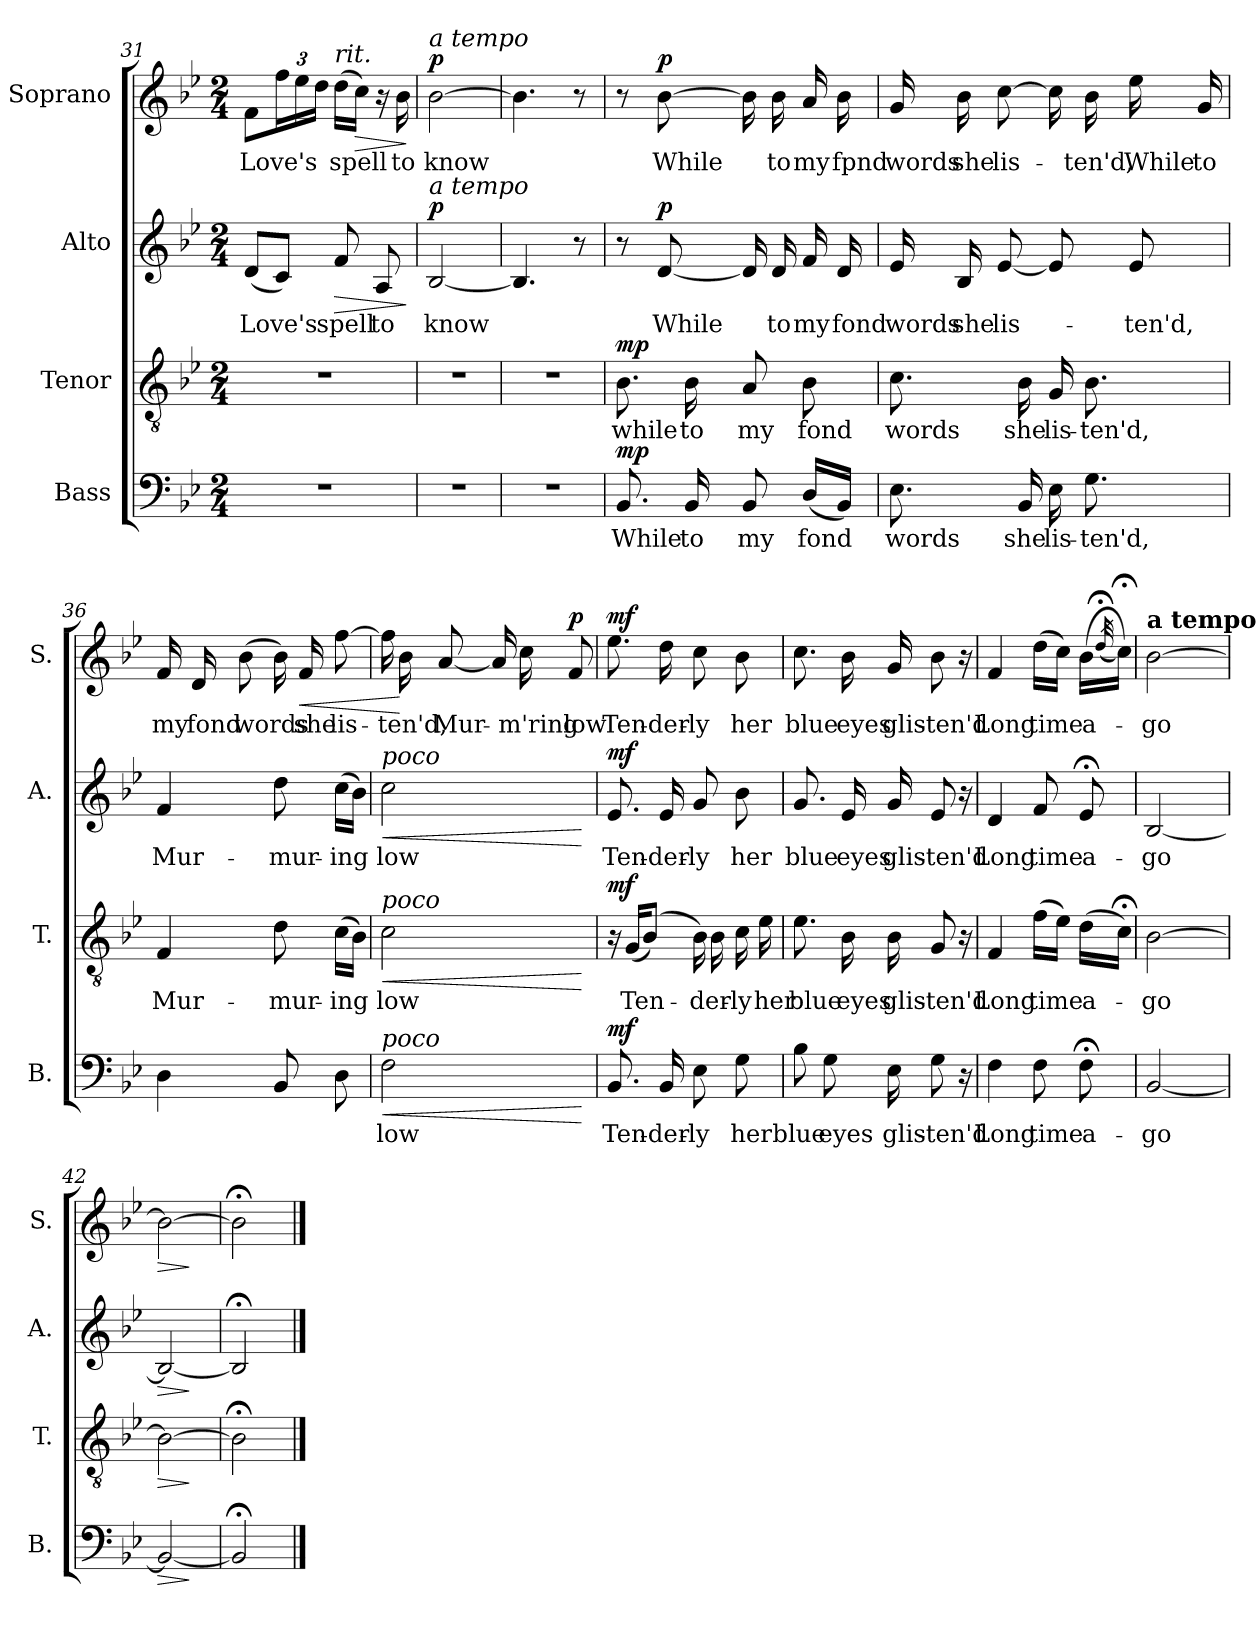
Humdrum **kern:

**kern	**text	**dynam	**kern	**text	**dynam	**kern	**text	**dynam	**kern	**text	**dynam
*part4	*part4	*part4	*part3	*part3	*part3	*part2	*part2	*part2	*part1	*part1	*part1
*staff4	*staff4	*staff4	*staff3	*staff3	*staff3	*staff2	*staff2	*staff2	*staff1	*staff1	*staff1
*I"Bass	*	*	*I"Tenor	*	*	*I"Alto	*	*	*I"Soprano	*	*
*I'B.	*	*	*I'T.	*	*	*I'A.	*	*	*I'S.	*	*
*clefF4	*	*	*clefGv2	*	*	*clefG2	*	*	*clefG2	*	*
*k[b-e-]	*	*	*k[b-e-]	*	*	*k[b-e-]	*	*	*k[b-e-]	*	*
*M2/4	*	*	*M2/4	*	*	*M2/4	*	*	*M2/4	*	*
=31	=31	=31	=31	=31	=31	=31	=31	=31	=31	=31	=31
!	!	!	!	!	!	!	!LO:LY:b	!	!	!LO:LY:b	!
2r	.	.	2r	.	.	(<8d/L	Love's	.	8f\L	Love's	.
*	*	*	*	*	*	*	*	*	*Xbrackettup	*	*
.	.	.	.	.	.	8c/J)	.	.	24ff\L	.	.
.	.	.	.	.	.	.	.	.	24ee-\	.	.
.	.	.	.	.	.	.	.	.	24dd\JJ	.	.
!	!	!	!	!	!	!	!	!	!LO:TX:a:i:t=rit.	!	!
!	!	!	!	!	!	!	!LO:LY:b	!LO:HP:b	!	!LO:LY:b	!
.	.	.	.	.	.	8f/	spell	>	(>16dd\LL	spell	.
!	!	!	!	!	!	!	!	!	!	!	!LO:HP:b
.	.	.	.	.	.	.	.	.	16cc\JJ)	.	>
!	!	!	!	!	!	!	!LO:LY:b	!	!	!	!
.	.	.	.	.	.	8A/	to	.	16r	.	.
!	!	!	!	!	!	!	!	!	!	!LO:LY:b	!
.	.	.	.	.	.	.	.	.	16b-\	to	.
.	.	.	.	.	.	.	.	]	.	.	]
=32	=32	=32	=32	=32	=32	=32	=32	=32	=32	=32	=32
!	!	!	!	!	!	!	!	!	!LO:TX:a:i:t=a tempo	!	!
!	!	!	!	!	!	!LO:TX:a:i:t=a tempo	!	!	!	!	!
!	!	!	!	!	!	!	!LO:LY:b	!LO:DY:a	!	!LO:LY:b	!LO:DY:a
2r	.	.	2r	.	.	[2B-/	know	p	[2b-\	know	p
=33	=33	=33	=33	=33	=33	=33	=33	=33	=33	=33	=33
2r	.	.	2r	.	.	4.B-/]	.	.	4.b-\]	.	.
.	.	.	.	.	.	8r	.	.	8r	.	.
=34	=34	=34	=34	=34	=34	=34	=34	=34	=34	=34	=34
!	!LO:LY:b	!LO:DY:a	!	!LO:LY:b	!LO:DY:a	!	!	!	!	!	!
8.BB-/	While	mp	8.B-\	while	mp	8r	.	.	8r	.	.
!	!	!	!	!	!	!	!LO:LY:b	!LO:DY:a	!	!LO:LY:b	!LO:DY:a
.	.	.	.	.	.	[8d/	While	p	[8b-\	While	p
!	!LO:LY:b	!	!	!LO:LY:b	!	!	!	!	!	!	!
16BB-/	to	.	16B-\	to	.	.	.	.	.	.	.
!	!LO:LY:b	!	!	!LO:LY:b	!	!	!	!	!	!	!
8BB-/	my	.	8A/	my	.	16d/]	.	.	16b-\]	.	.
!	!	!	!	!	!	!	!LO:LY:b	!	!	!LO:LY:b	!
.	.	.	.	.	.	16d/	to	.	16b-\	to	.
!	!LO:LY:b	!	!	!LO:LY:b	!	!	!LO:LY:b	!	!	!LO:LY:b	!
(<16D/LL	fond	.	8B-\	fond	.	16f/	my	.	16a/	my	.
!	!	!	!	!	!	!	!LO:LY:b	!	!	!LO:LY:b	!
16BB-/JJ)	.	.	.	.	.	16d/	fond	.	16b-\	fpnd	.
!!LO:LB:g=z
=35	=35	=35	=35	=35	=35	=35	=35	=35	=35	=35	=35
!	!LO:LY:b	!	!	!LO:LY:b	!	!	!LO:LY:b	!	!	!LO:LY:b	!
8.E-\	words	.	8.c\	words	.	16e-/	words	.	16g/	words	.
!	!	!	!	!	!	!	!LO:LY:b	!	!	!LO:LY:b	!
.	.	.	.	.	.	16B-/	she	.	16b-\	she	.
!	!	!	!	!	!	!	!LO:LY:b	!	!	!LO:LY:b	!
.	.	.	.	.	.	[8e-/	lis-	.	[8cc\	lis-	.
!	!LO:LY:b	!	!	!LO:LY:b	!	!	!	!	!	!	!
16BB-/	she	.	16B-\	she	.	.	.	.	.	.	.
!	!LO:LY:b	!	!	!LO:LY:b	!	!	!	!	!	!	!
16E-\	lis-	.	16G/	lis-	.	8e-/]	.	.	16cc\]	.	.
!	!LO:LY:b	!	!	!LO:LY:b	!	!	!	!	!	!LO:LY:b	!
8.G\	-ten'd,	.	8.B-\	-ten'd,	.	.	.	.	16b-\	-ten'd,	.
!	!	!	!	!	!	!	!LO:LY:b	!	!	!LO:LY:b	!
.	.	.	.	.	.	8e-/	-ten'd,	.	16ee-\	While	.
!	!	!	!	!	!	!	!	!	!	!LO:LY:b	!
.	.	.	.	.	.	.	.	.	16g/	to	.
=36	=36	=36	=36	=36	=36	=36	=36	=36	=36	=36	=36
!	!	!	!	!LO:LY:b	!	!	!LO:LY:b	!	!	!LO:LY:b	!
4D\	.	.	4F/	Mur-	.	4f/	Mur-	.	16f/	my	.
!	!	!	!	!	!	!	!	!	!	!LO:LY:b	!
.	.	.	.	.	.	.	.	.	16d/	fond	.
!	!	!	!	!	!	!	!	!	!	!LO:LY:b	!
.	.	.	.	.	.	.	.	.	(>8b-\	words	.
!	!	!	!	!LO:LY:b	!	!	!LO:LY:b	!	!	!	!
8BB-/	.	.	8d\	-mur-	.	8dd\	-mur-	.	16b-\)	.	.
!	!	!	!	!	!	!	!	!	!	!LO:LY:b	!LO:HP:b
.	.	.	.	.	.	.	.	.	16f/	she	<
!	!	!	!	!LO:LY:b	!	!	!LO:LY:b	!	!	!LO:LY:b	!
8D\	.	.	(>16c\LL	-ing	.	(>16cc\LL	-ing	.	[8ff\	lis-	.
.	.	.	16B-\JJ)	.	.	16b-\JJ)	.	.	.	.	.
=37	=37	=37	=37	=37	=37	=37	=37	=37	=37	=37	=37
!	!	!	!	!	!	!LO:TX:a:i:t=poco	!	!	!	!	!
!	!	!	!LO:TX:a:i:t=poco	!	!	!	!	!	!	!	!
!LO:TX:a:i:t=poco	!	!	!	!	!	!	!	!	!	!	!
!	!LO:LY:b	!LO:HP:b	!	!LO:LY:b	!LO:HP:b	!	!LO:LY:b	!LO:HP:b	!	!	!
2F\	low	<	2c\	low	<	2cc\	low	<	16ff\]	.	.
!	!	!	!	!	!	!	!	!	!	!LO:LY:b	!
.	.	.	.	.	.	.	.	.	16b-\	-ten'd,	[
!	!	!	!	!	!	!	!	!	!	!LO:LY:b	!
.	.	.	.	.	.	.	.	.	[8a/	Mur-	.
.	.	.	.	.	.	.	.	.	16a/]	.	.
!	!	!	!	!	!	!	!	!	!	!LO:LY:b	!
.	.	.	.	.	.	.	.	.	16cc\	-m'ring	.
!	!	!	!	!	!	!	!	!	!	!LO:LY:b	!LO:DY:a
.	.	.	.	.	.	.	.	.	8f/	low	p
.	.	[	.	.	[	.	.	[	.	.	.
!!LO:PB:g=z
=38	=38	=38	=38	=38	=38	=38	=38	=38	=38	=38	=38
!	!LO:LY:b	!LO:DY:a	!	!	!LO:DY:a	!	!LO:LY:b	!LO:DY:a	!	!LO:LY:b	!LO:DY:a
8.BB-/	Ten-	mf	16r	.	mf	8.e-/	Ten-	mf	8.ee-\	Ten-	mf
!	!	!	!	!LO:LY:b	!	!	!	!	!	!	!
.	.	.	(<16G/KL	Ten-	.	.	.	.	.	.	.
.	.	.	(>8B-/J)	.	.	.	.	.	.	.	.
!	!LO:LY:b	!	!	!	!	!	!LO:LY:b	!	!	!LO:LY:b	!
16BB-/	-der-	.	.	.	.	16e-/	-der-	.	16dd\	-der-	.
!	!LO:LY:b	!	!	!	!	!	!LO:LY:b	!	!	!LO:LY:b	!
8E-\	-ly	.	16B-\)	.	.	8g/	-ly	.	8cc\	-ly	.
!	!	!	!	!LO:LY:b	!	!	!	!	!	!	!
.	.	.	16B-\	-der-	.	.	.	.	.	.	.
!	!LO:LY:b	!	!	!LO:LY:b	!	!	!LO:LY:b	!	!	!LO:LY:b	!
8G\	her	.	16c\	-ly	.	8b-\	her	.	8b-\	her	.
!	!	!	!	!LO:LY:b	!	!	!	!	!	!	!
.	.	.	16e-\	her	.	.	.	.	.	.	.
=39	=39	=39	=39	=39	=39	=39	=39	=39	=39	=39	=39
!	!LO:LY:b	!	!	!LO:LY:b	!	!	!LO:LY:b	!	!	!LO:LY:b	!
8B-\	blue	.	8.e-\	blue	.	8.g/	blue	.	8.cc\	blue	.
!	!LO:LY:b	!	!	!	!	!	!	!	!	!	!
8G\	eyes	.	.	.	.	.	.	.	.	.	.
!	!	!	!	!LO:LY:b	!	!	!LO:LY:b	!	!	!LO:LY:b	!
.	.	.	16B-\	eyes	.	16e-/	eyes	.	16b-\	eyes	.
!	!LO:LY:b	!	!	!LO:LY:b	!	!	!LO:LY:b	!	!	!LO:LY:b	!
16E-\	glis-	.	16B-\	glis-	.	16g/	glis-	.	16g/	glis-	.
!	!LO:LY:b	!	!	!LO:LY:b	!	!	!LO:LY:b	!	!	!LO:LY:b	!
8G\	-ten'd	.	8G/	-ten'd	.	8e-/	-ten'd	.	8b-\	-ten'd	.
16r	.	.	16r	.	.	16r	.	.	16r	.	.
=40	=40	=40	=40	=40	=40	=40	=40	=40	=40	=40	=40
!	!LO:LY:b	!	!	!LO:LY:b	!	!	!LO:LY:b	!	!	!LO:LY:b	!
4F\	Long	.	4F/	Long	.	4d/	Long	.	4f/	Long	.
!	!LO:LY:b	!	!	!LO:LY:b	!	!	!LO:LY:b	!	!	!LO:LY:b	!
8F\	time	.	(>16f\LL	time	.	8f/	time	.	(>16dd\LL	time	.
.	.	.	16e-\JJ)	.	.	.	.	.	16cc\JJ)	.	.
!	!LO:LY:b	!	!	!LO:LY:b	!	!	!LO:LY:b	!	!	!LO:LY:b	!
8F;<\	a-	.	(>16d\LL	a-	.	8e-;</	a-	.	(>16b-\LL	a-	.
.	.	.	.	.	.	.	.	.	(<32qdd;</	.	.
.	.	.	16c;<\JJ)	.	.	.	.	.	16cc;<\JJ))	.	.
=41	=41	=41	=41	=41	=41	=41	=41	=41	=41	=41	=41
!	!	!	!	!	!	!	!	!	!LO:TX:a:B:t=a tempo	!	!
!	!LO:LY:b	!	!	!LO:LY:b	!	!	!LO:LY:b	!	!	!LO:LY:b	!
[2BB-/	-go	.	[2B-\	-go	.	[2B-/	-go	.	[2b-\	-go	.
=42	=42	=42	=42	=42	=42	=42	=42	=42	=42	=42	=42
!	!	!LO:HP:b	!	!	!LO:HP:b	!	!	!LO:HP:b	!	!	!LO:HP:b
2BB-/_	.	>	2B-\_	.	>	2B-/_	.	>	2b-\_	.	>
.	.	]	.	.	]	.	.	]	.	.	]
=43	=43	=43	=43	=43	=43	=43	=43	=43	=43	=43	=43
2BB-;</]	.	.	2B-;<\]	.	.	2B-;</]	.	.	2b-;<\]	.	.
==	==	==	==	==	==	==	==	==	==	==	==
*-	*-	*-	*-	*-	*-	*-	*-	*-	*-	*-	*-
